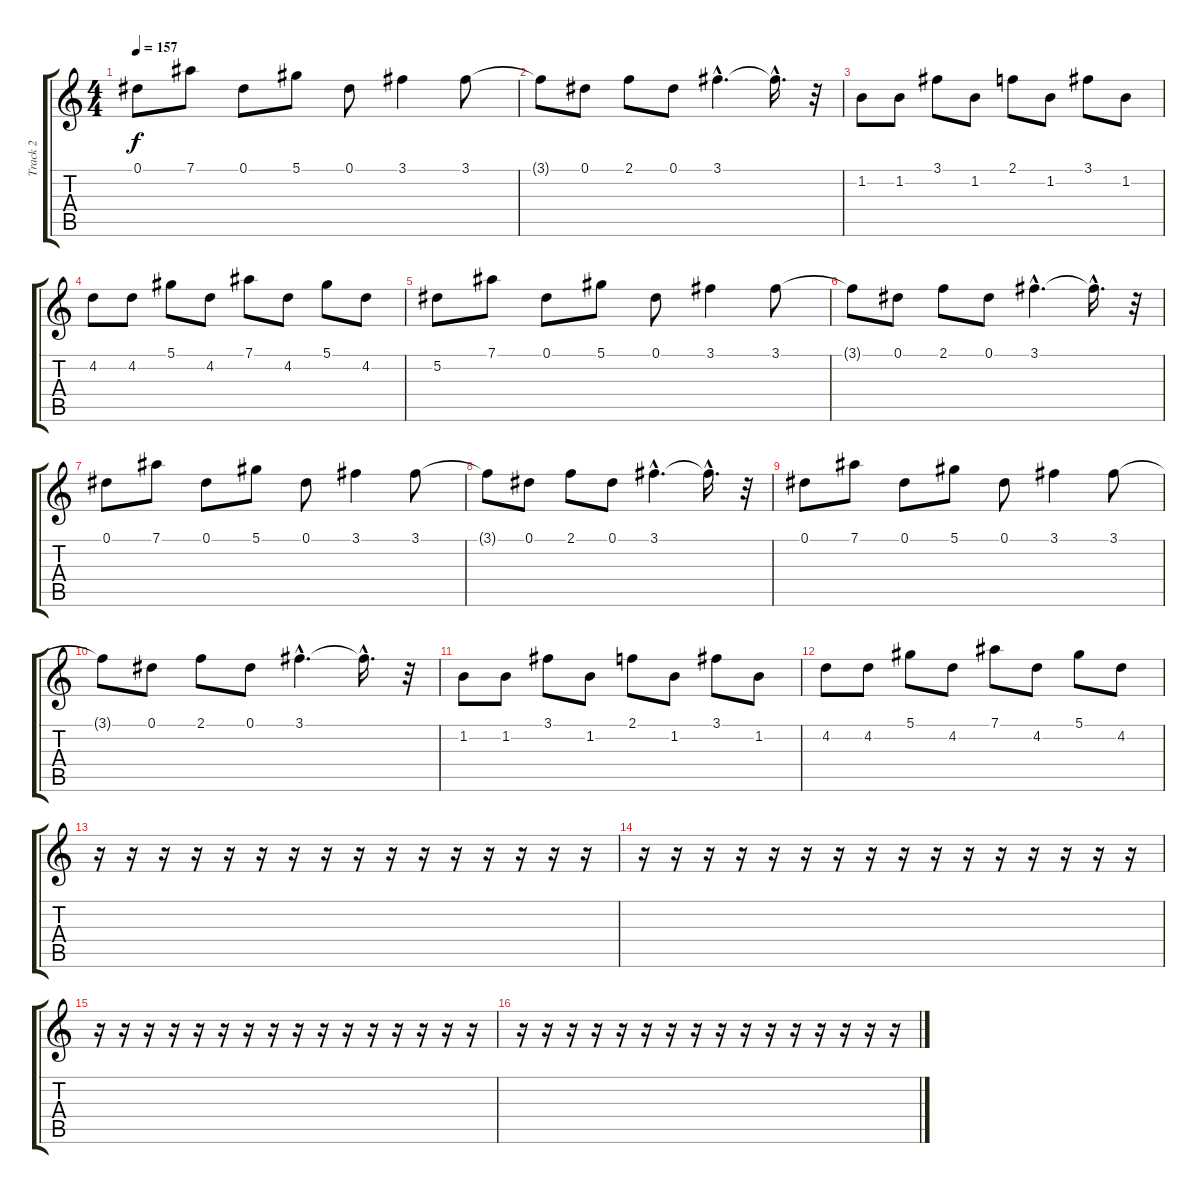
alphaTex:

\track ("Track 2" "Track 2") {instrument electricbassfinger}
\staff {score tabs}
\tuning (Eb4 Bb3 Gb3 Db3 Ab2 Eb2) {hide}
\ts (4 4)
\tempo 157
\clef g2
\ks c
0.1.8{dy f} 7.1.8 0.1.8 5.1.8 0.1.8 3.1.4 3.1.8 |
3.1{t}.8 0.1.8 2.1.8 0.1.8 3.1{hac}.4{d} 3.1{hac t}.16{d} r.32 |
1.2.8 1.2.8 3.1.8 1.2.8 2.1.8 1.2.8 3.1.8 1.2.8 |
4.2.8 4.2.8 5.1.8 4.2.8 7.1.8 4.2.8 5.1.8 4.2.8 |
5.2.8 7.1.8 0.1.8 5.1.8 0.1.8 3.1.4 3.1.8 |
3.1{t}.8 0.1.8 2.1.8 0.1.8 3.1{hac}.4{d} 3.1{hac t}.16{d} r.32 |
0.1.8 7.1.8 0.1.8 5.1.8 0.1.8 3.1.4 3.1.8 |
3.1{t}.8 0.1.8 2.1.8 0.1.8 3.1{hac}.4{d} 3.1{hac t}.16{d} r.32 |
0.1.8 7.1.8 0.1.8 5.1.8 0.1.8 3.1.4 3.1.8 |
3.1{t}.8 0.1.8 2.1.8 0.1.8 3.1{hac}.4{d} 3.1{hac t}.16{d} r.32 |
1.2.8 1.2.8 3.1.8 1.2.8 2.1.8 1.2.8 3.1.8 1.2.8 |
4.2.8 4.2.8 5.1.8 4.2.8 7.1.8 4.2.8 5.1.8 4.2.8 |
r.16 r.16 r.16 r.16 r.16 r.16 r.16 r.16 r.16 r.16 r.16 r.16 r.16 r.16 r.16 r.16 |
r.16 r.16 r.16 r.16 r.16 r.16 r.16 r.16 r.16 r.16 r.16 r.16 r.16 r.16 r.16 r.16 |
r.16 r.16 r.16 r.16 r.16 r.16 r.16 r.16 r.16 r.16 r.16 r.16 r.16 r.16 r.16 r.16 |
r.16 r.16 r.16 r.16 r.16 r.16 r.16 r.16 r.16 r.16 r.16 r.16 r.16 r.16 r.16 r.16
